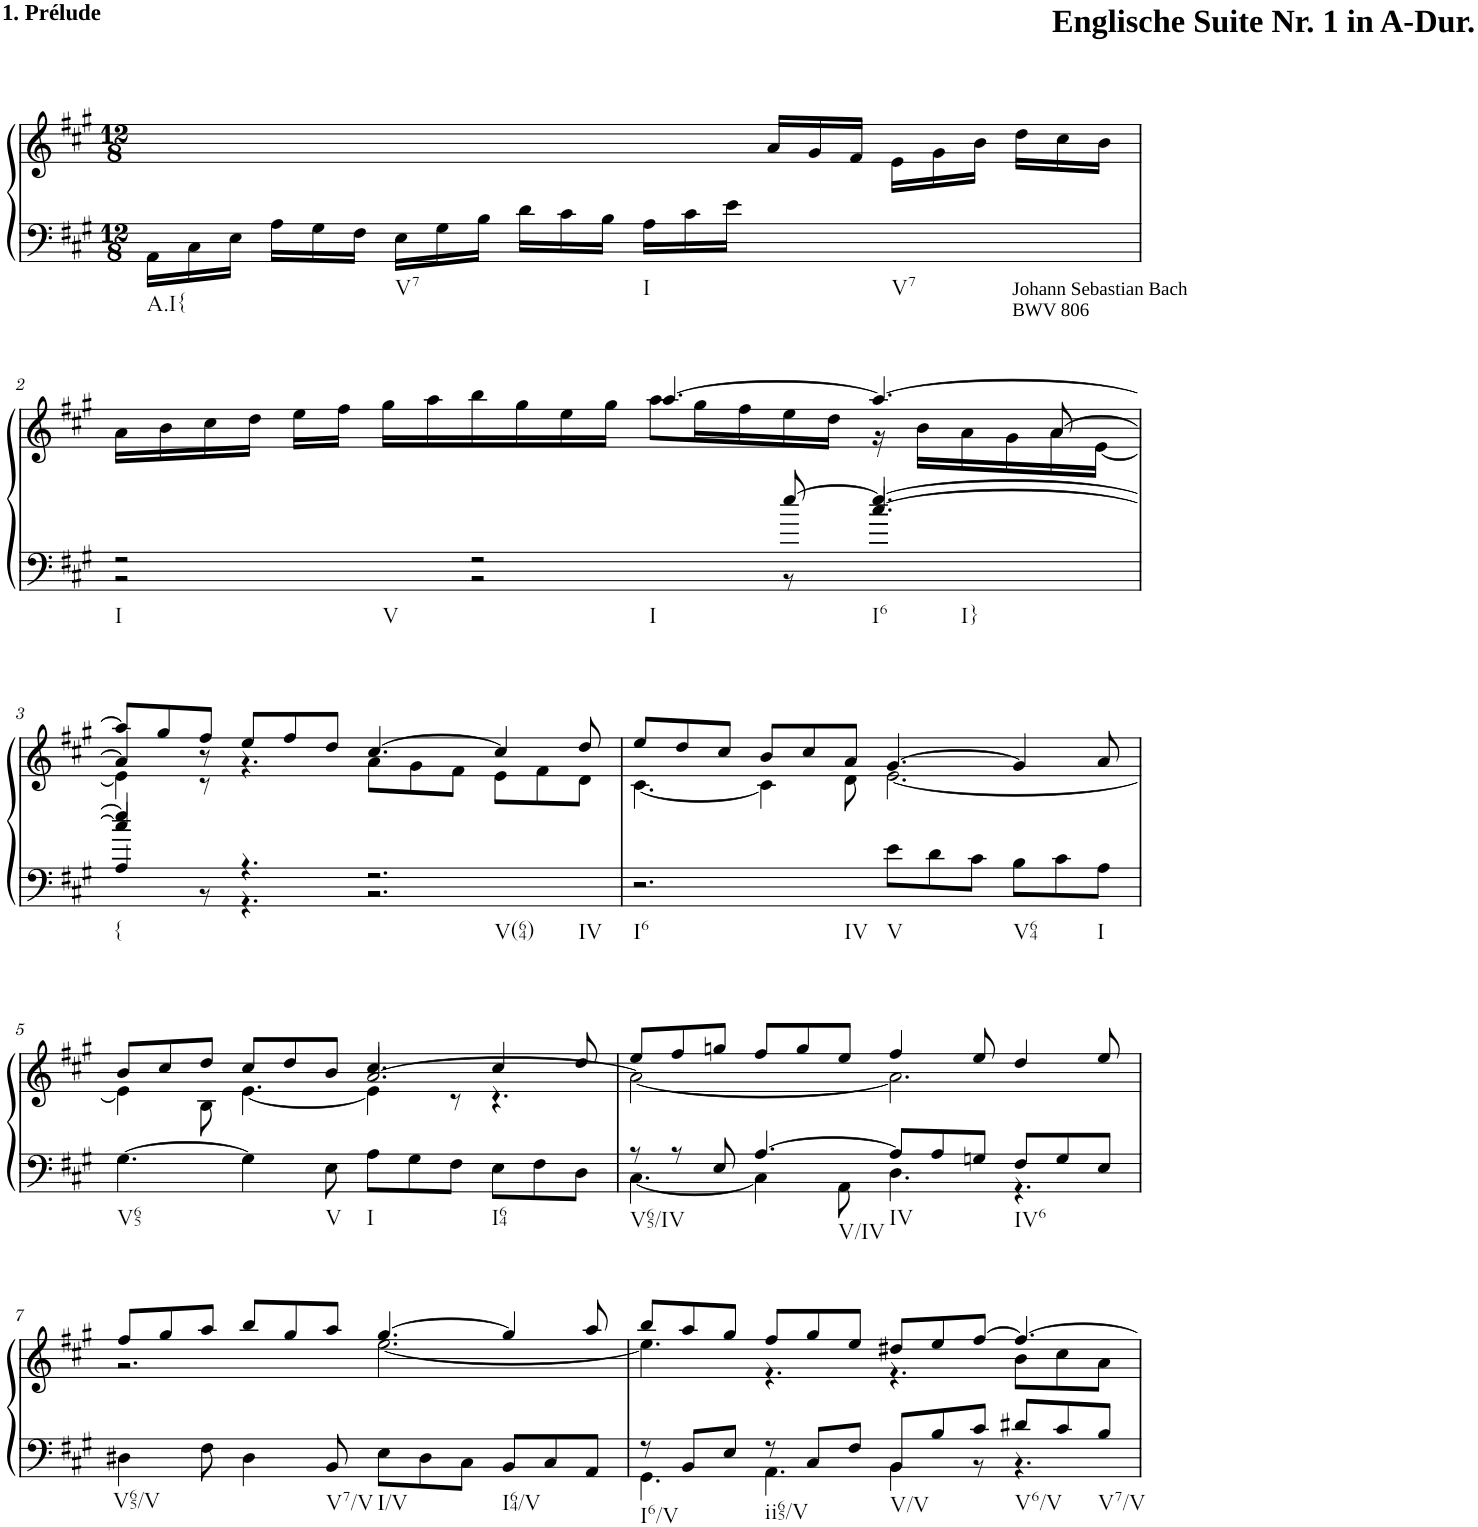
**kern	**kern
*part1	*part1
*staff2	*staff1
*I"unbenannt1	*
*clefF4	*clefG2
*k[f#c#g#]	*k[f#c#g#]
*M12/8	*M12/8
=1	=1
*^	*^
!	!	!LO:TX:a:B:t=1. Prélude	!
!LO:TX:b:t=A.I{	!	!	!
8.ryy	16AA\LL	8.ryy	8ryy
.	16C#\	.	.
*	*	*v	*v
.	16E\JJ	.
16A\LL	8.ryy	8.ryy
16G#\	.	.
16F#\JJ	.	.
!LO:TX:b:t=V7	!	!
8.ryy	16E\LL	8.ryy
.	16G#\	.
.	16B\JJ	.
16d\LL	8.ryy	8.ryy
16c#\	.	.
16B\JJ	.	.
!LO:TX:b:t=I	!	!
8.ryy	16A\LL	8.ryy
.	16c#\	.
.	16e\JJ	.
8.ryy	2ryy	16a/LL
.	.	16g#/
.	.	16f#/JJ
*	*	*^
!LO:TX:b:t=V7	!	!	!
8.ryy	.	8.ryy	16e\LL
.	.	.	16g#\
.	.	.	16b\JJ
!	!	!LO:TX:a:B:t=Englische Suite Nr. 1 in A-Dur.	!
8.ryy	.	16dd\LL	8.ryy
.	.	16cc#\	.
.	16ryy	16b\JJ	.
!!LO:LB:g=z
=2	=2	=2	=2
*	*	*	*^
!LO:TX:b:t=I	!	!	!	!
!LO:TX:b:t=V	!	!	!	!
2r	2r	8ryy	16a\LL	4.ryy
.	.	.	16b\	.
.	.	8ryy	16cc#\	.
.	.	.	16dd\JJ	.
.	.	16ee\LL	2ryy	.
.	.	16ff#\JJ	.	.
*	*	*	*v	*v
.	.	16gg#\LL	.
.	.	16aa\	.
!LO:TX:b:t=I	!	!	!
2r	2r	16bb\	.
.	.	16gg#\	.
.	.	16ee\	.
.	.	16gg#\JJ	.
.	.	[4.aa/	8aa\L
.	.	.	16gg#\L
.	.	.	16ff#\
[8ee/	8r	.	16ee\
.	.	.	16dd\JJ
!	!	!LO:TX:a:t=Johann Sebastian Bach	!
!	!	!LO:TX:a:t=BWV 806	!
!LO:TX:b:t=I6	!	!	!
!LO:TX:b:t=I}	!	!	!
4.ee/_	[4.cc#/	4.aa/_	16r
.	.	.	16b\LL
.	.	.	16a\
.	.	.	16g#\
*	*	*	*^
.	.	.	16a\	[8a/
.	.	.	[16e\JJ	.
!!LO:LB:g=z	!!	!!
=3	=3	=3	=3	=3
*	*^	*	*	*
!LO:TX:b:t={	!	!	!	!	!
4ee/]	4cc#/]	4A/	8aa/L]	4e\]	4a/]
.	.	.	8gg#/	.	.
8ryy	8r	1ryy	8ff#/J	8r	8r
4.r	4.r	.	8ee/L	4.r	1ryy
.	.	.	8ff#/	.	.
.	.	.	8dd/J	.	.
!LO:TX:b:t=V(64)	!	!	!	!	!
!LO:TX:b:t=IV	!	!	!	!	!
2.r	2.r	.	[4.cc#/	8a\L	.
.	.	.	.	8g#\	.
.	.	.	.	8f#\J	.
.	.	.	4cc#/]	8e\L	.
.	.	4ryy	.	8f#\	.
.	.	.	8dd/	8d\J	8ryy
*v	*v	*v	*	*	*
=4	=4	=4	=4
!LO:TX:b:t=I6	!	!	!
!LO:TX:b:t=IV	!	!	!
*	*	*v	*v
2.r	8ee/L	[4.c#\
.	8dd/	.
.	8cc#/J	.
.	8b/L	4c#\]
.	8cc#/	.
.	8a/J	8d\
!LO:TX:b:t=V	!	!
8e\L	[4.g#/	[2.e\
8d\	.	.
8c#\J	.	.
!LO:TX:b:t=V64	!	!
8B\L	4g#/]	.
8c#\	.	.
!LO:TX:b:t=I	!	!
8A\J	8a/	.
!!LO:LB:g=z
=5	=5	=5
*	*	*^
!LO:TX:b:t=V65	!	!	!
[4.G#\	8b/L	4e\]	4.ryy
.	8cc#/	.	.
.	8dd/J	8B\	.
4G#\]	8cc#/L	4.ryy	[4.e\
.	8dd/	.	.
!LO:TX:b:t=V	!	!	!
8E\	8b/J	.	.
!LO:TX:b:t=I	!	!	!
8A\L	4.cc#/	[2.a/	4e\]
8G#\	.	.	.
8F#\J	.	.	8r
!LO:TX:b:t=I64	!	!	!
8E\L	4cc#/	.	4.r
8F#\	.	.	.
8D\J	8dd/	.	.
*	*	*v	*v
=6	=6	=6
*^	*	*
!LO:TX:b:t=V65/IV	!	!	!
8r	[4.C#\	8ee/L	2a\_
8r	.	8ff#/	.
8E/	.	8ggn/J	.
!LO:TX:b:t=V/IV	!	!	!
[4.A/	4C#\]	8ff#/L	.
.	.	8gg/	4ryy
.	8AA\	8ee/J	.
!LO:TX:b:t=IV	!	!	!
8A/L]	4.D\	4ff#/	2.a\]
8A/	.	.	.
8Gn/J	.	8ee/	.
!LO:TX:b:t=IV6	!	!	!
8F#/L	4.r	4dd/	.
8G/	.	.	.
8E/J	.	8ee/	.
*v	*v	*	*
!!LO:LB:g=z	!!
=7	=7	=7
!LO:TX:b:t=V65/V	!	!
4D#X\	8ff#/L	2.r
.	8gg#/	.
8F#\	8aa/J	.
4D#\	8bb/L	.
.	8gg#/	.
!LO:TX:b:t=V7/V	!	!
8BB/	8aa/J	.
!LO:TX:b:t=I/V	!	!
8E\L	[4.gg#/	[2.ee\
8D#\	.	.
8C#\J	.	.
!LO:TX:b:t=I64/V	!	!
8BB/L	4gg#/]	.
8C#/	.	.
8AA/J	8aa/	.
=8	=8	=8
*^	*	*
!LO:TX:b:t=I6/V	!	!	!
8r	4.GG#\	8bb/L	4.ee\]
8BB/L	.	8aa/	.
8E/J	.	8gg#/J	.
!LO:TX:b:t=ii65/V	!	!	!
8r	4.AA\	8ff#/L	4.r
8C#/L	.	8gg#/	.
8F#/J	.	8ee/J	.
!LO:TX:b:t=V/V	!	!	!
8BB/L	4BB\	8dd#X/L	4.r
8B/	.	8ee/	.
8c#/J	8r	[8ff#/J	.
!LO:TX:b:t=V6/V	!	!	!
8d#X/L	4.r	4.ff#/_	8b\L
8c#/	.	.	8cc#\
!LO:TX:b:t=V7/V	!	!	!
8B/J	.	.	8a\J
*v	*v	*	*
*	*v	*v
=	=
*-	*-
